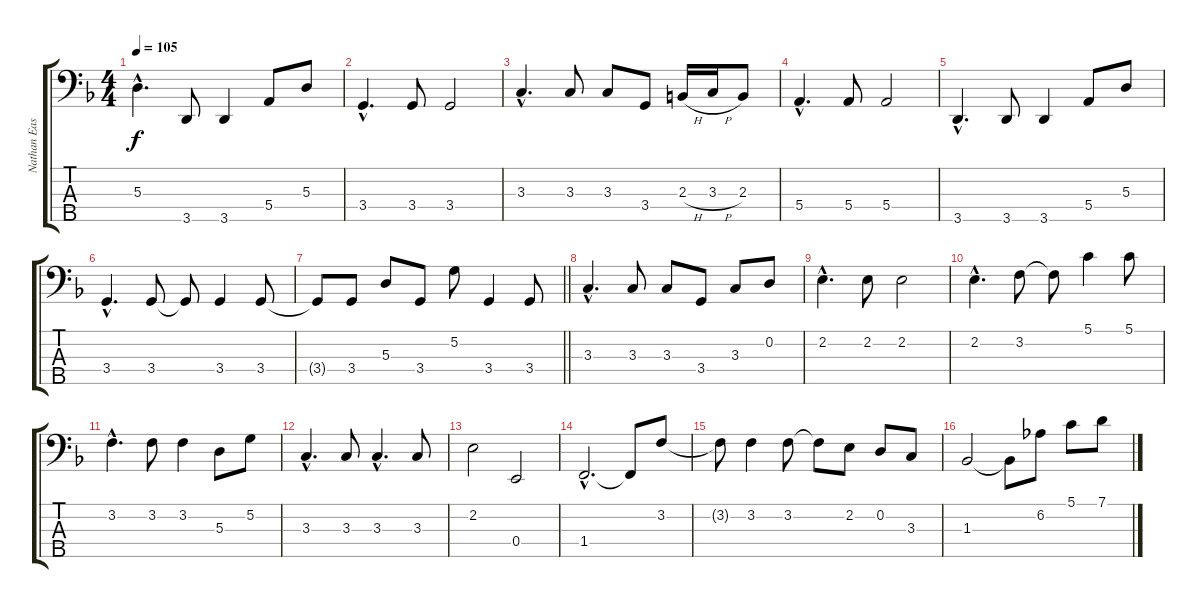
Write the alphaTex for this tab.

\track ("Nathan East Bass" "Nathan Eas") {instrument electricbassfinger}
\staff {score tabs}
\tuning (G2 D2 A1 E1 B0) {hide}
\ts (4 4)
\tempo 105
\clef f4
\ks f
5.3{hac}.4{d dy f} 3.5.8 3.5.4 5.4.8 5.3.8 |
3.4{hac}.4{d} 3.4.8 3.4.2 |
3.3{hac}.4{d} 3.3.8 3.3.8 3.4.8 2.3{h}.16 3.3{h}.16 2.3.8 |
5.4{hac}.4{d} 5.4.8 5.4.2 |
3.5{hac}.4{d} 3.5.8 3.5.4 5.4.8 5.3.8 |
3.4{hac}.4{d} 3.4.8 3.4{t}.8 3.4.4 3.4.8 |
\barLineRight lightlight
3.4{t}.8 3.4.8 5.3.8 3.4.8 5.2.8 3.4.4 3.4.8 |
3.3{hac}.4{d} 3.3.8 3.3.8 3.4.8 3.3.8 0.2.8 |
2.2{hac}.4{d} 2.2.8 2.2.2 |
2.2{hac}.4{d} 3.2.8 3.2{t}.8 5.1.4 5.1.8 |
3.2{hac}.4{d} 3.2.8 3.2.4 5.3.8 5.2.8 |
3.3{hac}.4{d} 3.3.8 3.3{hac}.4{d} 3.3.8 |
2.2.2 0.4.2 |
1.4{hac}.2{d} 1.4{t}.8 3.2.8 |
3.2{t}.8 3.2.4 3.2.8 3.2{t}.8 2.2.8 0.2.8 3.3.8 |
1.3.2 1.3{t}.8 6.2.8 5.1.8 7.1.8
